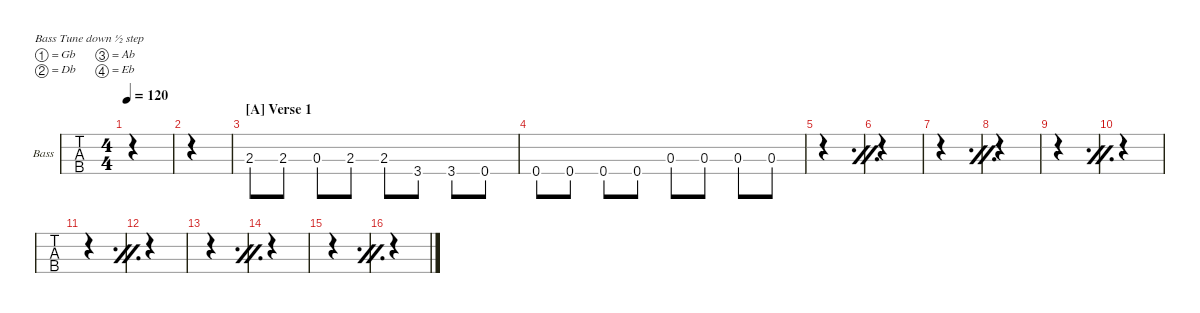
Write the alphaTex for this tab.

\hideDynamics
\bracketExtendMode nobrackets
\firstSystemTrackNameOrientation horizontal
\otherSystemsTrackNameOrientation horizontal
\track ("Bass" "Bass") {instrument electricbassfinger}
\staff {tabs}
\tuning (Gb2 Db2 Ab1 Eb1)
\ts (4 4)
\ac
\tempo 120
\clef f4
\ks bminor
|
|
\section ("A" "Verse 1")
2.3.8 2.3.8 0.3.8 2.3.8 2.3.8 3.4.8 3.4.8 0.4.8 |
0.4.8 0.4.8 0.4.8 0.4.8 0.3.8 0.3.8 0.3.8 0.3.8 |
\simile firstofdouble
|
\simile secondofdouble
|
\simile firstofdouble
|
\simile secondofdouble
|
\simile firstofdouble
|
\simile secondofdouble
|
\simile firstofdouble
|
\simile secondofdouble
|
\simile firstofdouble
|
\simile secondofdouble
|
\simile firstofdouble
|
\simile secondofdouble
